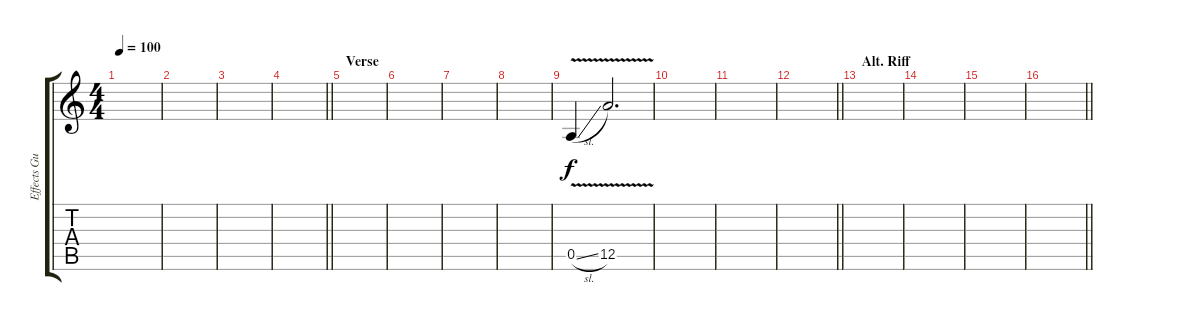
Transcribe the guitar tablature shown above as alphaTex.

\track ("Effects Guitar" "Effects Gu") {instrument distortionguitar}
\staff {score tabs}
\tuning (E4 B3 G3 D3 A2 E2) {hide}
\ts (4 4)
\tempo 100
\clef g2
\ks c
|
|
|
\barLineRight lightlight
|
\section ("" "Verse")
|
|
|
|
0.5{v sl}.4 12.5{v}.2{d} |
|
|
\barLineRight lightlight
|
\section ("" "Alt. Riff")
|
|
|
\barLineRight lightlight
